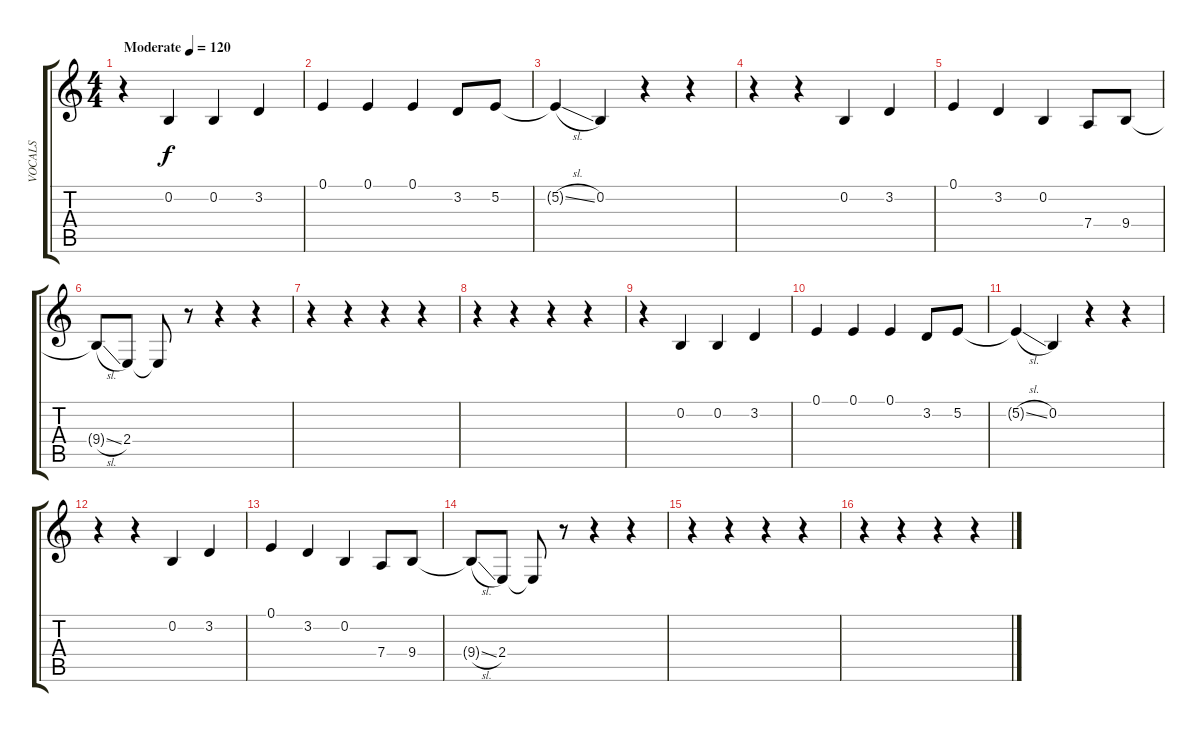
\track ("VOCALS" "VOCALS") {instrument frenchhorn}
\staff {score tabs}
\tuning (E4 B3 G3 D3 A2 E2) {hide}
\ts (4 4)
\tempo (120 "Moderate")
\clef g2
\ks c
r.4{dy f instrument frenchhorn} 0.2.4 0.2.4 3.2.4 |
0.1.4 0.1.4 0.1.4 3.2.8 5.2.8 |
5.2{sl t}.4 0.2.4 r.4 r.4 |
r.4 r.4 0.2.4 3.2.4 |
0.1.4 3.2.4 0.2.4 7.4.8 9.4.8 |
9.4{sl t}.8 2.4.8 2.4{t}.8 r.8 r.4 r.4 |
r.4 r.4 r.4 r.4 |
r.4 r.4 r.4 r.4 |
r.4 0.2.4 0.2.4 3.2.4 |
0.1.4 0.1.4 0.1.4 3.2.8 5.2.8 |
5.2{sl t}.4 0.2.4 r.4 r.4 |
r.4 r.4 0.2.4 3.2.4 |
0.1.4 3.2.4 0.2.4 7.4.8 9.4.8 |
9.4{sl t}.8 2.4.8 2.4{t}.8 r.8 r.4 r.4 |
r.4 r.4 r.4 r.4 |
r.4 r.4 r.4 r.4
